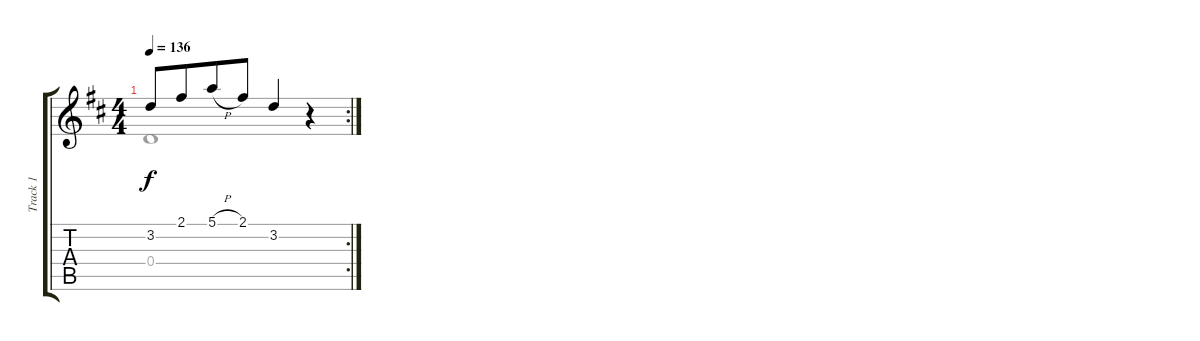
\track ("Track 1" "Track 1") {instrument acousticguitarsteel}
\staff {score tabs}
\tuning (E4 B3 G3 D3 A2 E2) {hide}
\voice
\rc 2
\ts (4 4)
\tempo 136
\clef g2
\ks d
3.2.8{dy f} 2.1.8{beam merge} 5.1{h}.8 2.1.8 3.2.4 r.4
\voice
\clef g2
\ottava regular
\simile none
\ks d
0.4.1{dy f}
